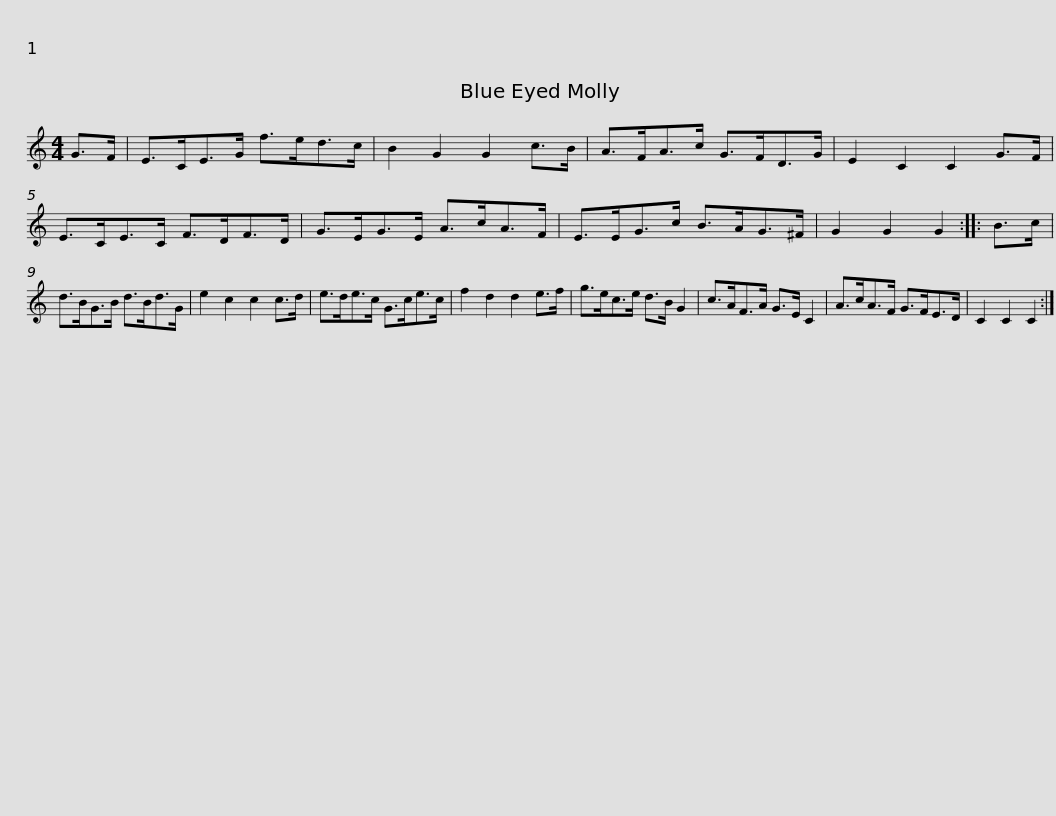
X:1
L:1/8
M:4/4
I:linebreak $
K:C
V:1 treble
V:1
 G>F | E>CE>G f>ed>c | B2 G2 G2 c>B | A>FA>c G>FD>G | E2 C2 C2 G>F | %5
 E>CE>C F>DF>D |$ G>EG>E A>cA>F | E>EG>c B>AG>^F | G2 G2 G2 :: B>c | %10
 d>BG>B d>Bd>G | e2 c2 c2 c>d |$ e>de>c G>ce>c | f2 d2 d2 e>f | g>ec>e d>B G2 | %15
 c>AF>A G>E C2 | A>cA>F G>FE>D | C2 C2 C2 :| %18
